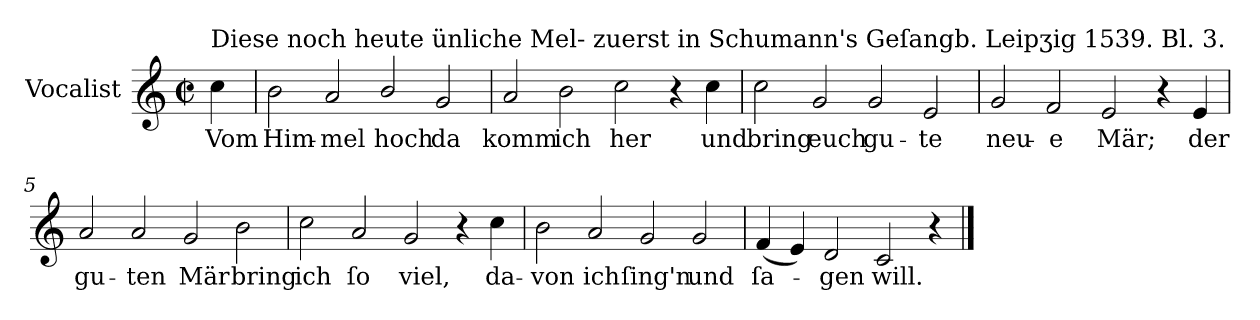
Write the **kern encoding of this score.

**kern	**text
*part1	*part1
*staff1	*staff1
*I"Vocalist	*
*k[]	*
*C:	*
*M4/4	*
*met(c|)	*
=	=
!LO:TX:a:t=Diese noch heute ünliche Mel- zuerst in Schumann's Geſangb. Leipʒig 1539. Bl. 3.	!
!LO:N:vis=4	!
8cc	Vom
=1	=1
!LO:N:vis=2	!
4b	Him-
!LO:N:vis=2	!
4a	-mel
!LO:N:vis=2	!
4b/	hoch
!LO:N:vis=2	!
4g	da
=2	=2
!LO:N:vis=2	!
4a	komm
!LO:N:vis=2	!
4b	ich
!LO:N:vis=2	!
4cc	her
!LO:N:vis=4	!
8r	.
!LO:N:vis=4	!
8cc	und
=3	=3
!LO:N:vis=2	!
4cc	bring
!LO:N:vis=2	!
4g	euch
!LO:N:vis=2	!
4g	gu-
!LO:N:vis=2	!
4e	-te
=4	=4
!LO:N:vis=2	!
4g	neu-
!LO:N:vis=2	!
4f	-e
!LO:N:vis=2	!
4e	Mär;
!LO:N:vis=4	!
8r	.
!LO:N:vis=4	!
8e	der
=5	=5
!LO:N:vis=2	!
4a	gu-
!LO:N:vis=2	!
4a	-ten
!LO:N:vis=2	!
4g	Mär
!LO:N:vis=2	!
4b	bring
=6	=6
!LO:N:vis=2	!
4cc	ich
!LO:N:vis=2	!
4a	ſo
!LO:N:vis=2	!
4g	viel,
!LO:N:vis=4	!
8r	.
!LO:N:vis=4	!
8cc	da-
=7	=7
!LO:N:vis=2	!
4b	-von
!LO:N:vis=2	!
4a	ich
!LO:N:vis=2	!
4g	ſing'n
!LO:N:vis=2	!
4g	und
=8	=8
!LO:N:vis=4	!
(8f	ſa-
!LO:N:vis=4	!
8e)	.
!LO:N:vis=2	!
4d	-gen
!LO:N:vis=2	!
4c	will.
!LO:N:vis=4	!
8r	.
==	==
*-	*-
